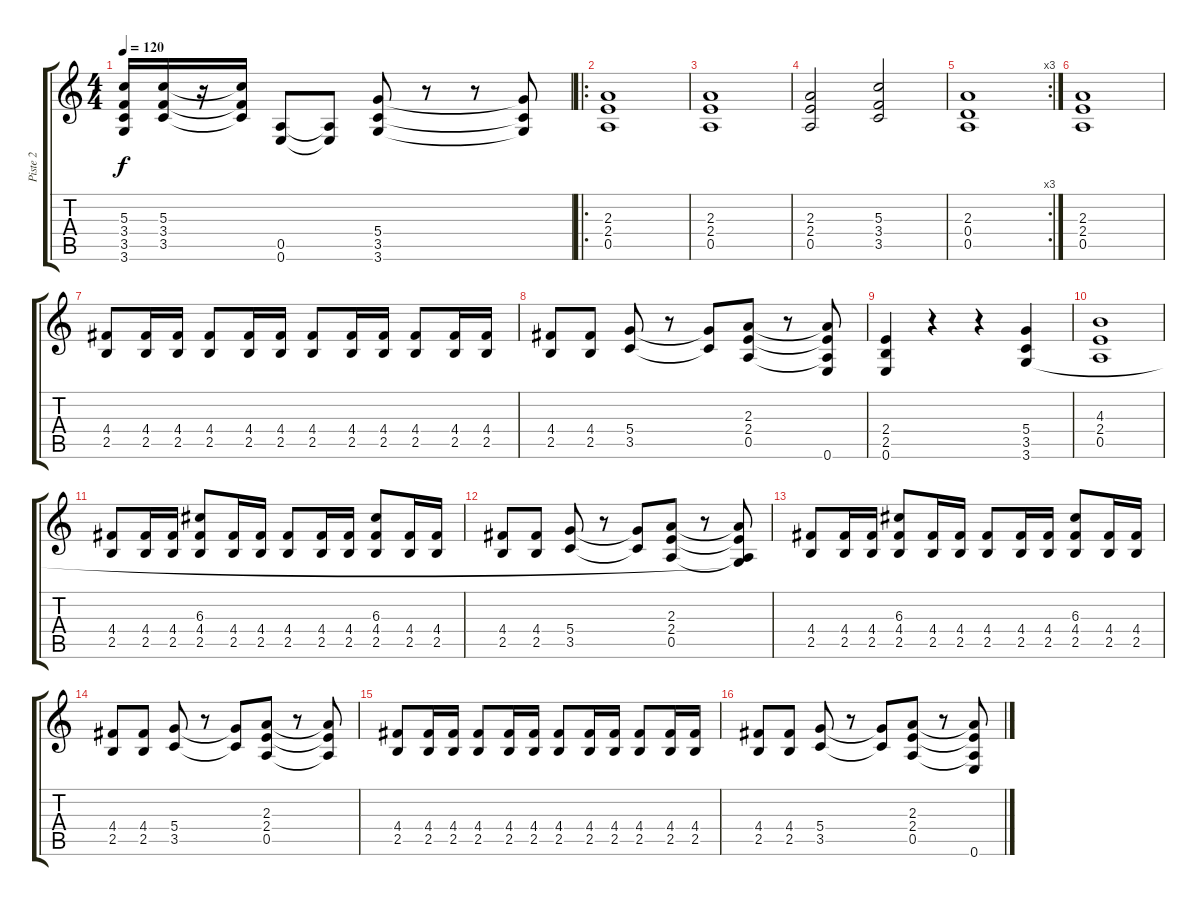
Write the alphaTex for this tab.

\track ("Piste 2" "Piste 2") {instrument overdrivenguitar}
\staff {score tabs}
\tuning (E4 B3 G3 D3 A2 E2) {hide}
\ts (4 4)
\tempo 120
\clef g2
\ks c
(5.3 3.4 3.5 3.6).16{dy f} (5.3 3.4 3.5).16 r.16 (5.3{t} 3.4{t} 3.5{t}).16 (0.5 0.6).8 (0.5{t} 0.6{t}).8 (5.4 3.5 3.6).8 r.8 r.8 (5.4{t} 3.5{t} 3.6{t}).8 |
\ro
(2.3 2.4 0.5).1 |
(2.3 2.4 0.5).1 |
(2.3 2.4 0.5).2 (5.3 3.4 3.5).2 |
\rc 3
(2.3 0.4 0.5).1 |
(2.3 2.4 0.5).1 |
(4.4 2.5).8 (4.4 2.5).16 (4.4 2.5).16 (4.4 2.5).8 (4.4 2.5).16 (4.4 2.5).16 (4.4 2.5).8 (4.4 2.5).16 (4.4 2.5).16 (4.4 2.5).8 (4.4 2.5).16 (4.4 2.5).16 |
(4.4 2.5).8 (4.4 2.5).8 (5.4 3.5).8 r.8 (5.4{t} 3.5{t}).8 (2.3 2.4 0.5).8 r.8 (2.3{t} 2.4{t} 0.5{t} 0.6).8 |
(2.4 2.5 0.6).4 r.4 r.4 (5.4 3.5 3.6).4 |
(4.3 2.4 0.5).1 |
(4.4 2.5).8 (4.4 2.5).16 (4.4 2.5).16 (6.3 4.4 2.5).8 (4.4 2.5).16 (4.4 2.5).16 (4.4 2.5).8 (4.4 2.5).16 (4.4 2.5).16 (6.3 4.4 2.5).8 (4.4 2.5).16 (4.4 2.5).16 |
(4.4 2.5).8 (4.4 2.5).8 (5.4 3.5).8 r.8 (5.4{t} 3.5{t}).8 (2.3 2.4 0.5).8 r.8 (2.3{t} 2.4{t} 0.5{t} 3.6{t}).8 |
(4.4 2.5).8 (4.4 2.5).16 (4.4 2.5).16 (6.3 4.4 2.5).8 (4.4 2.5).16 (4.4 2.5).16 (4.4 2.5).8 (4.4 2.5).16 (4.4 2.5).16 (6.3 4.4 2.5).8 (4.4 2.5).16 (4.4 2.5).16 |
(4.4 2.5).8 (4.4 2.5).8 (5.4 3.5).8 r.8 (5.4{t} 3.5{t}).8 (2.3 2.4 0.5).8 r.8 (2.3{t} 2.4{t} 0.5{t}).8 |
(4.4 2.5).8 (4.4 2.5).16 (4.4 2.5).16 (4.4 2.5).8 (4.4 2.5).16 (4.4 2.5).16 (4.4 2.5).8 (4.4 2.5).16 (4.4 2.5).16 (4.4 2.5).8 (4.4 2.5).16 (4.4 2.5).16 |
(4.4 2.5).8 (4.4 2.5).8 (5.4 3.5).8 r.8 (5.4{t} 3.5{t}).8 (2.3 2.4 0.5).8 r.8 (2.3{t} 2.4{t} 0.5{t} 0.6).8
